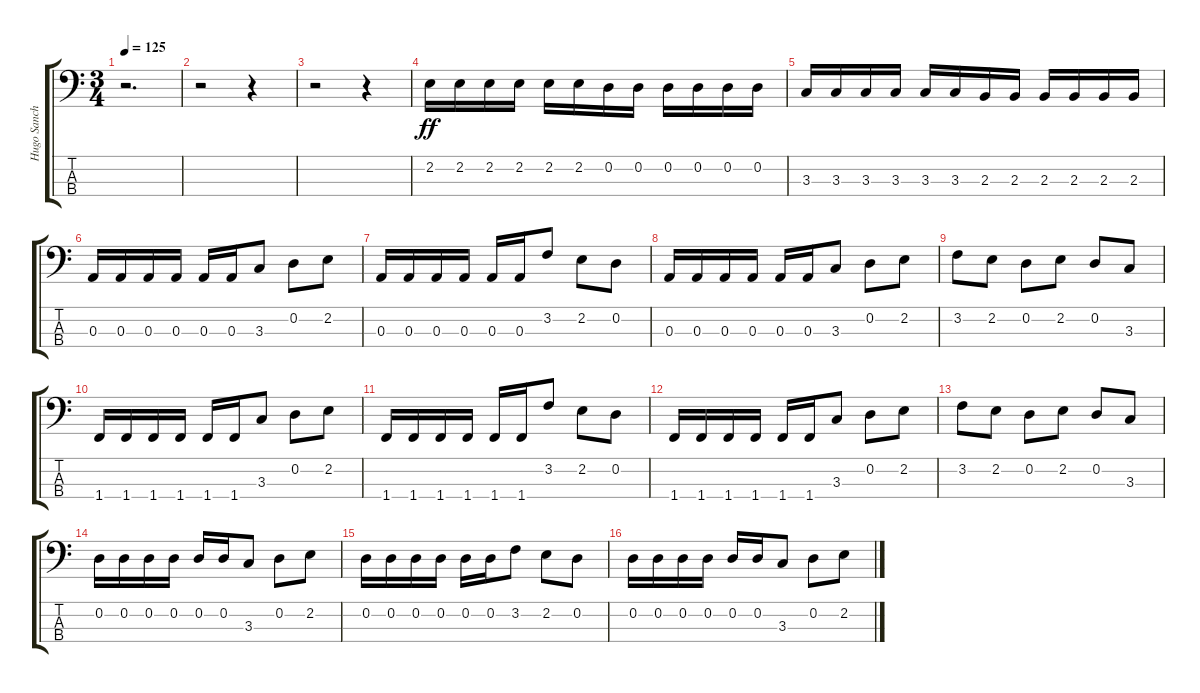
\track ("Hugo Sanchez" "Hugo Sanch") {instrument electricbassfinger}
\staff {score tabs}
\tuning (G2 D2 A1 E1) {hide}
\ts (3 4)
\tempo 125
\clef f4
\ks c
r.2{d dy ff instrument electricbassfinger} |
r.2 r.4 |
r.2 r.4 |
2.2.16 2.2.16 2.2.16 2.2.16 2.2.16 2.2.16 0.2.16 0.2.16 0.2.16 0.2.16 0.2.16 0.2.16 |
3.3.16 3.3.16 3.3.16 3.3.16 3.3.16 3.3.16 2.3.16 2.3.16 2.3.16 2.3.16 2.3.16 2.3.16 |
0.3.16 0.3.16 0.3.16 0.3.16 0.3.16 0.3.16 3.3.8 0.2.8 2.2.8 |
0.3.16 0.3.16 0.3.16 0.3.16 0.3.16 0.3.16 3.2.8 2.2.8 0.2.8 |
0.3.16 0.3.16 0.3.16 0.3.16 0.3.16 0.3.16 3.3.8 0.2.8 2.2.8 |
3.2.8 2.2.8 0.2.8 2.2.8 0.2.8 3.3.8 |
1.4.16 1.4.16 1.4.16 1.4.16 1.4.16 1.4.16 3.3.8 0.2.8 2.2.8 |
1.4.16 1.4.16 1.4.16 1.4.16 1.4.16 1.4.16 3.2.8 2.2.8 0.2.8 |
1.4.16 1.4.16 1.4.16 1.4.16 1.4.16 1.4.16 3.3.8 0.2.8 2.2.8 |
3.2.8 2.2.8 0.2.8 2.2.8 0.2.8 3.3.8 |
0.2.16 0.2.16 0.2.16 0.2.16 0.2.16 0.2.16 3.3.8 0.2.8 2.2.8 |
0.2.16 0.2.16 0.2.16 0.2.16 0.2.16 0.2.16 3.2.8 2.2.8 0.2.8 |
0.2.16 0.2.16 0.2.16 0.2.16 0.2.16 0.2.16 3.3.8 0.2.8 2.2.8
